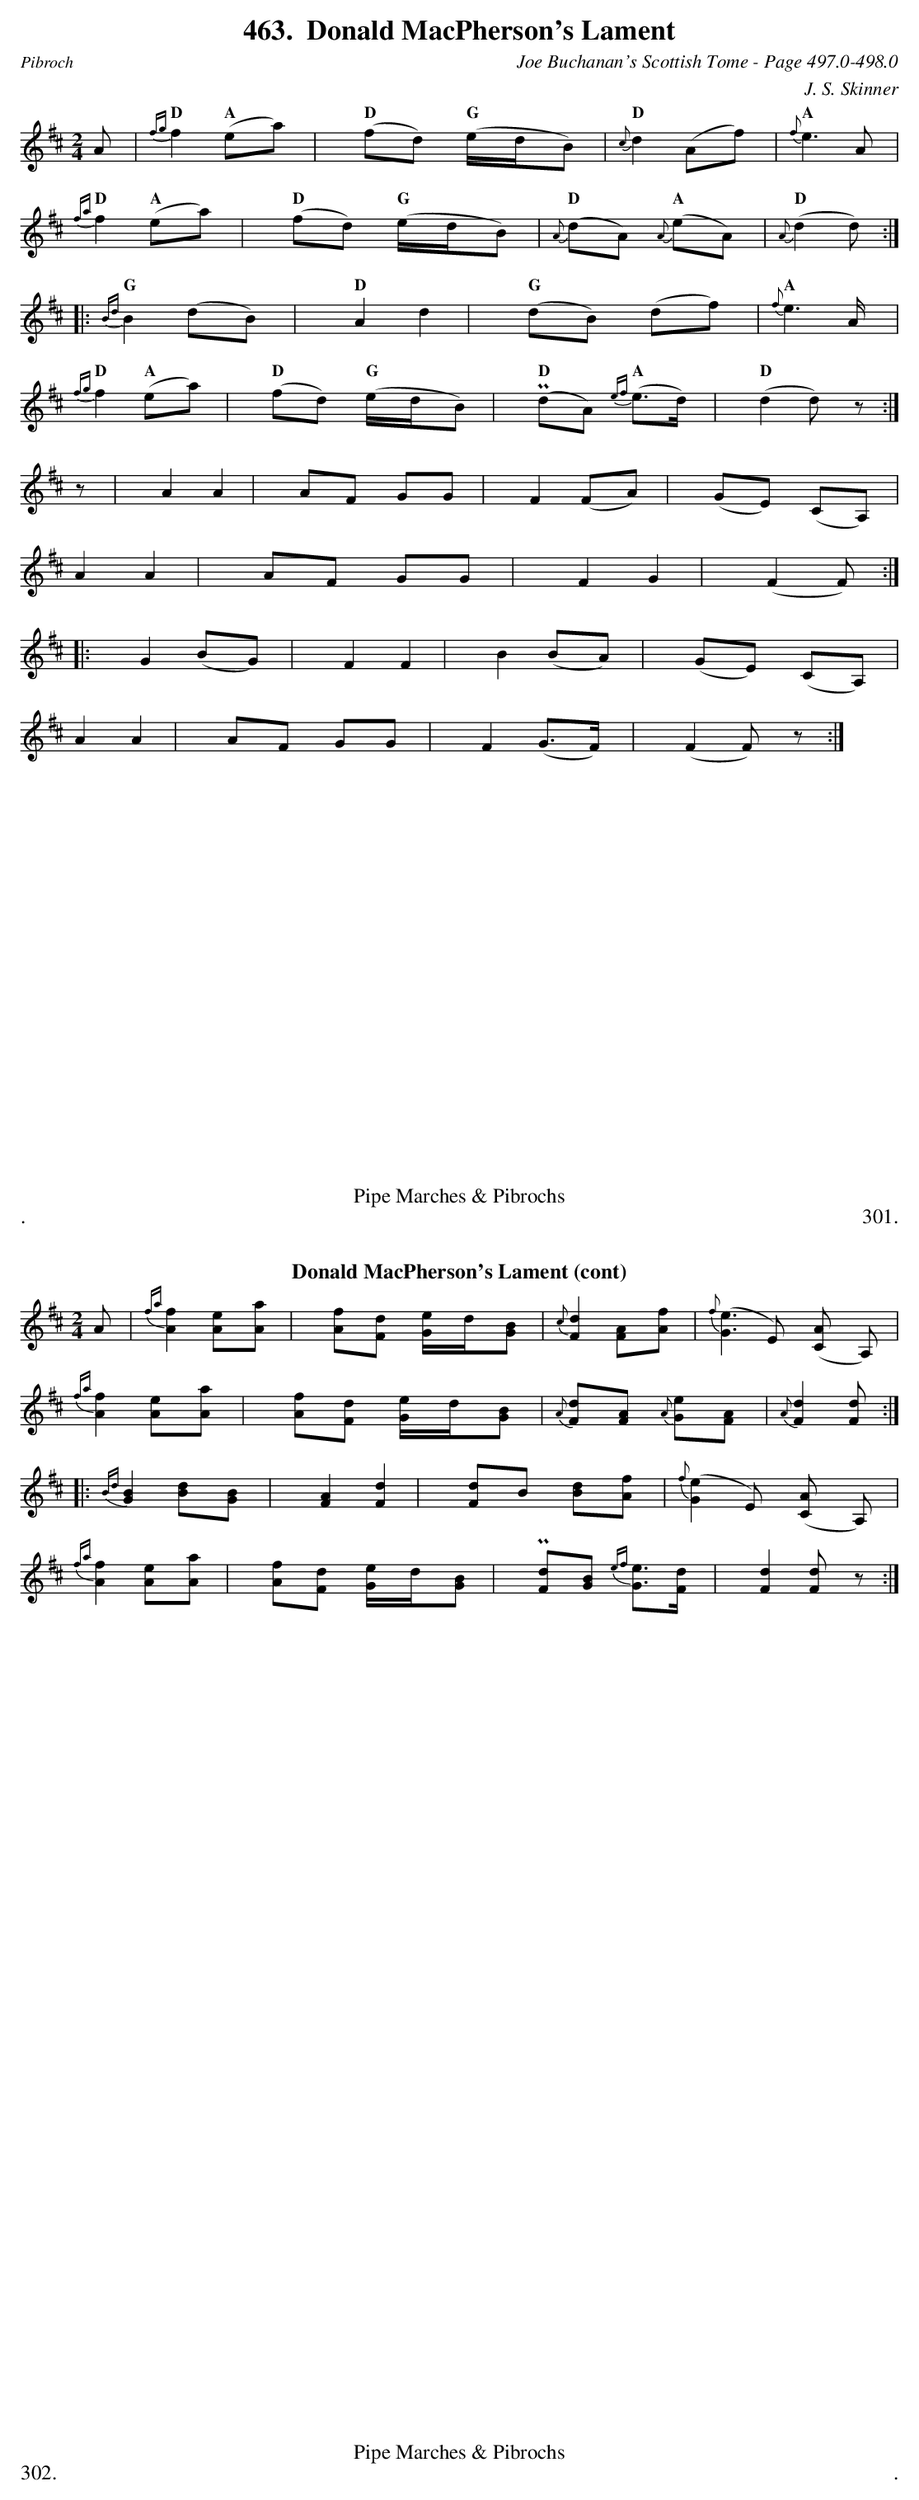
X:1
T:Donald MacPherson's Lament
C:Joe Buchanan's Scottish Tome - Page 497.0-498.0
C:J. S. Skinner
L:1/8
M:2/4
K:Dmaj
A | {fg}"D"f2 "A"(ea) | "D"(fd) "G"(e/d/B) | "D"{c}d2 (Af) | "A"{f}e2 > A2 |
"D"{fa}f2 "A"(ea) | "D"(fd) "G"(e/d/B) | "D"{A}(dA) "A"{A}(eA) | "D"{A}(d2 d) :|
|: "G"{Bd}B2 (dB) | "D"A2 d2 | "G"(dB) (df) | "A"{f}e2> A |
"D"{fg}f2 "A"(ea) | "D"(fd) "G"(e/d/B) | "D"!uppermordent!(dA) "A"{ef}(e>d) | "D"(d2 d) z :|
%%vskip 0
z | A2 A2 | AF GG | F2 (FA) | (GE) (CA,) |
A2 A2 | AF GG | F2 G2 | (F2 F) :|
|: G2 (BG) | F2 F2 | B2 (BA) | (GE) (CA,) |
A2 A2 | AF GG | F2 (G>F) | (F2 F) z :|
%%newpage
T:Donald MacPherson's Lament (cont)
A | {fa}[Af]2 [Ae][Aa] | [Af][Fd] [Ge]/d/[GB] | {c}[Fd]2 [FA][Af] | {f}([Ge]2> E2) ([CA] A,) |
{fa}[Af]2 [Ae][Aa] | [Af][Fd] [Ge]/d/[GB] | {A}[Fd][FA] {A}[Ge][FA] | {A}[Fd]2 [Fd] :|
|: {Bd}[GB]2 [Bd][GB] | [FA]2 [Fd]2 | [Fd]B [Bd][Af] | {f}([Ge]2 E) ([CA] A,) |
{fa}[Af]2 [Ae][Aa] | [Af][Fd] [Ge]/d/[GB] | !uppermordent![Fd][GB] {ef}[Ge]>[Fd] | [Fd]2 [Fd] z :|
